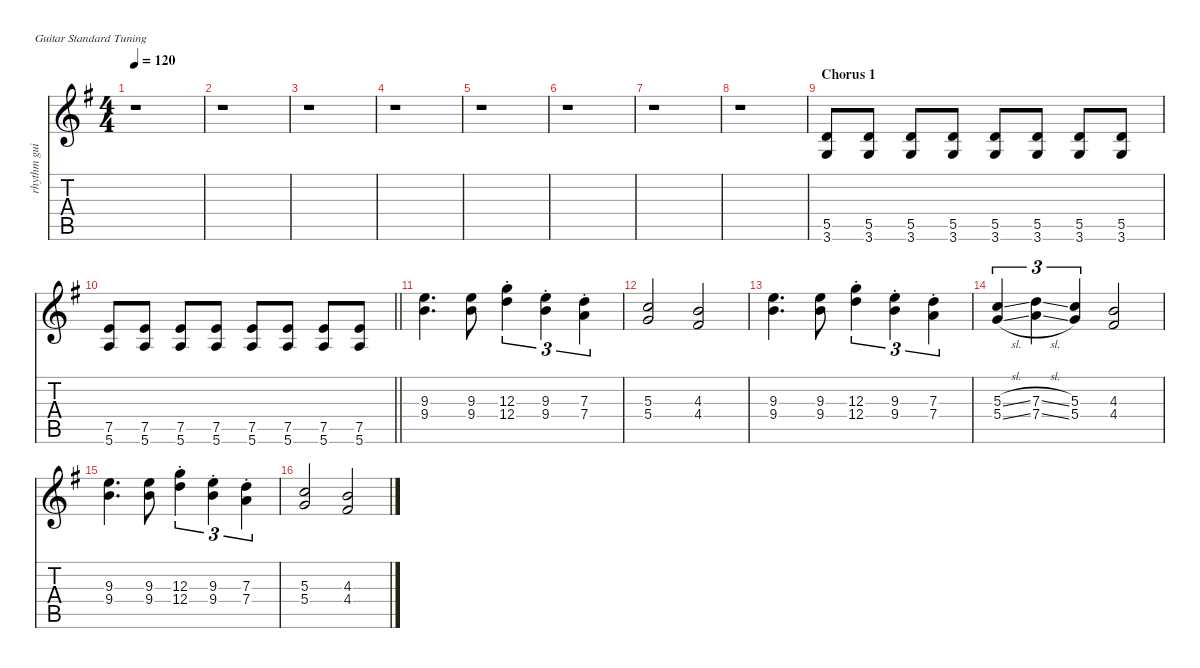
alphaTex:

\defaultSystemsLayout 4
\hideDynamics
\bracketExtendMode nobrackets
\otherSystemsTrackNameOrientation horizontal
\track ("rhythm guitar" "rhythm gui") {defaultSystemsLayout 8 instrument distortionguitar}
\staff {score tabs}
\tuning (E4 B3 G3 D3 A2 E2)
\ts (4 4)
\tempo 120
\clef g2
\ks eminor
r.1{dy f beam Down} |
r.1{beam Down} |
r.1{beam Down} |
r.1{beam Down} |
r.1{beam Down} |
r.1{beam Down} |
r.1{beam Down} |
r.1{beam Down} |
\section ("" "Chorus 1")
(3.6{acc forcenatural} 5.5{acc forcenatural}).8{beam Up} (3.6{acc forcenatural} 5.5{acc forcenatural}).8{beam Up} (3.6{acc forcenatural} 5.5{acc forcenatural}).8{beam Up} (3.6{acc forcenatural} 5.5{acc forcenatural}).8{beam Up} (3.6{acc forcenatural} 5.5{acc forcenatural}).8{beam Up} (3.6{acc forcenatural} 5.5{acc forcenatural}).8{beam Up} (3.6{acc forcenatural} 5.5{acc forcenatural}).8{beam Up} (3.6{acc forcenatural} 5.5{acc forcenatural}).8{beam Up} |
\barLineRight lightlight
(5.6{acc forcenatural} 7.5{acc forcenatural}).8{beam Up} (5.6{acc forcenatural} 7.5{acc forcenatural}).8{beam Up} (5.6{acc forcenatural} 7.5{acc forcenatural}).8{beam Up} (5.6{acc forcenatural} 7.5{acc forcenatural}).8{beam Up} (5.6{acc forcenatural} 7.5{acc forcenatural}).8{beam Up} (5.6{acc forcenatural} 7.5{acc forcenatural}).8{beam Up} (5.6{acc forcenatural} 7.5{acc forcenatural}).8{beam Up} (5.6{acc forcenatural} 7.5{acc forcenatural}).8{beam Up} |
(9.4{acc forcenatural} 9.3{acc forcenatural}).4{d beam Down} (9.3{acc forcenatural} 9.4{acc forcenatural}).8{beam Down} (12.4{st acc forcenatural} 12.3{st acc forcenatural}).4{tu (3 2) beam Down} (9.3{st acc forcenatural} 9.4{st acc forcenatural}).4{tu (3 2) beam Down} (7.4{st acc forcenatural} 7.3{st acc forcenatural}).4{tu (3 2) beam Down} |
(5.3{acc forcenatural} 5.4{acc forcenatural}).2{beam Up} (4.4{acc #} 4.3{acc forcenatural}).2{beam Up} |
(9.4{acc forcenatural} 9.3{acc forcenatural}).4{d beam Down} (9.3{acc forcenatural} 9.4{acc forcenatural}).8{beam Down} (12.4{st acc forcenatural} 12.3{st acc forcenatural}).4{tu (3 2) beam Down} (9.3{st acc forcenatural} 9.4{st acc forcenatural}).4{tu (3 2) beam Down} (7.4{st acc forcenatural} 7.3{st acc forcenatural}).4{tu (3 2) beam Down} |
(5.3{sl acc forcenatural} 5.4{sl acc forcenatural}).4{tu (3 2) beam Up} (7.3{sl acc forcenatural} 7.4{sl acc forcenatural}).4{tu (3 2) beam Down} (5.3{acc forcenatural} 5.4{acc forcenatural}).4{tu (3 2) beam Up} (4.4{acc #} 4.3{acc forcenatural}).2{beam Up} |
(9.4{acc forcenatural} 9.3{acc forcenatural}).4{d beam Down} (9.3{acc forcenatural} 9.4{acc forcenatural}).8{beam Down} (12.4{st acc forcenatural} 12.3{st acc forcenatural}).4{tu (3 2) beam Down} (9.3{st acc forcenatural} 9.4{st acc forcenatural}).4{tu (3 2) beam Down} (7.4{st acc forcenatural} 7.3{st acc forcenatural}).4{tu (3 2) beam Down} |
(5.3{acc forcenatural} 5.4{acc forcenatural}).2{beam Up} (4.4{acc #} 4.3{acc forcenatural}).2{beam Up}
